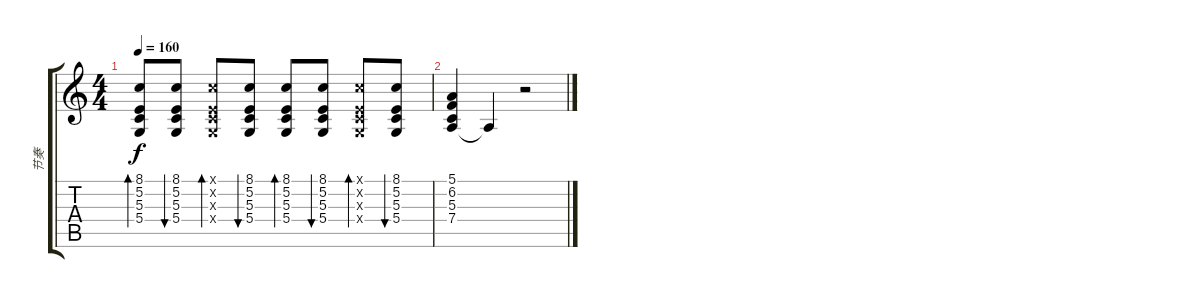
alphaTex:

\track ("节奏" "节奏") {instrument brightacousticpiano}
\staff {score tabs}
\tuning (E4 B3 G3 D3 A2 E2) {hide}
\ts (4 4)
\tempo 160
\clef g2
\ks c
(8.1 5.2 5.3 5.4).8{bd 60 dy f} (8.1 5.2 5.3 5.4).8{bu 60} (8.1{x} 5.2{x} 5.3{x} 5.4{x}).8{bd 60} (8.1 5.2 5.3 5.4).8{bu 60} (8.1 5.2 5.3 5.4).8{bd 60} (8.1 5.2 5.3 5.4).8{bu 60} (8.1{x} 5.2{x} 5.3{x} 5.4{x}).8{bd 60} (8.1 5.2 5.3 5.4).8{bu 60} |
(5.1 6.2 5.3 7.4).4 7.4{t}.4 r.2
